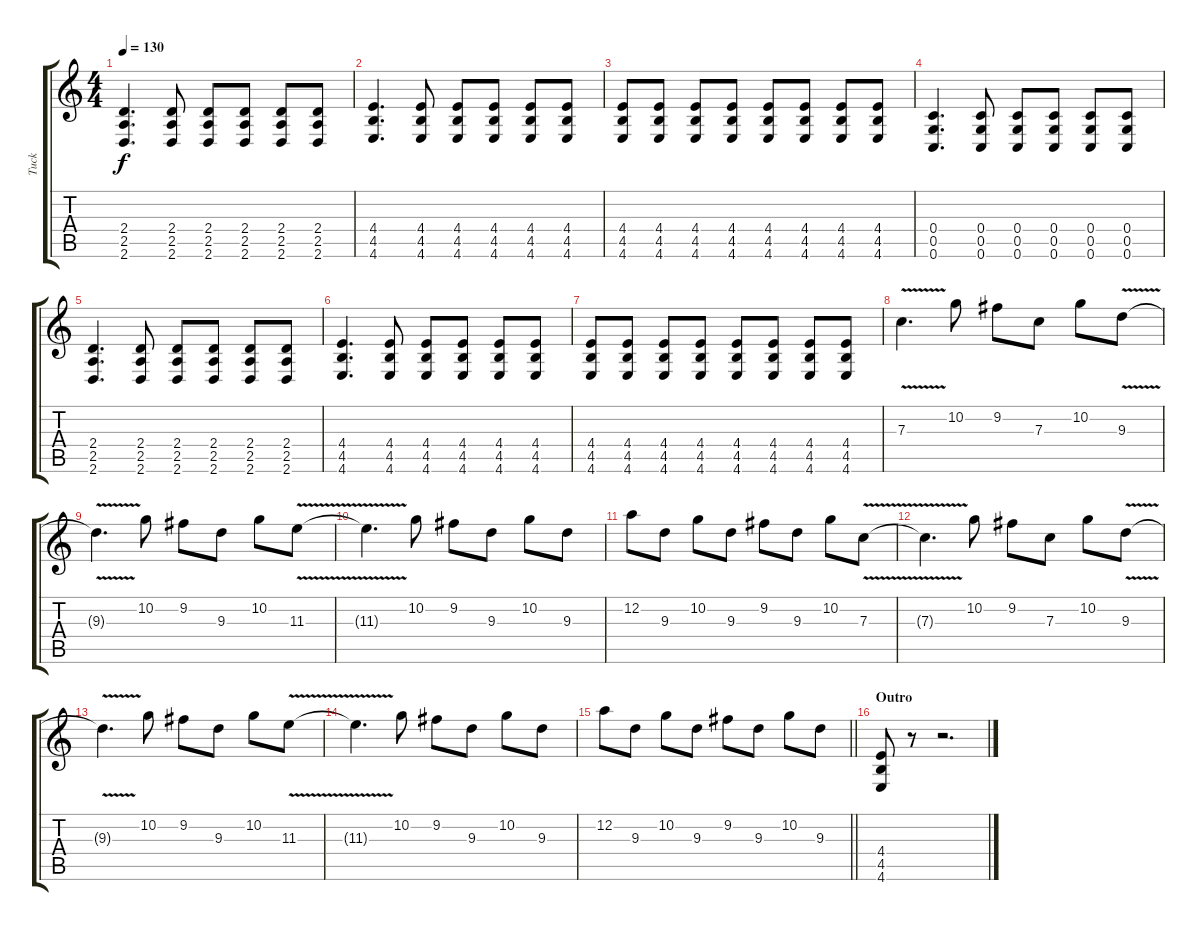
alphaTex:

\track ("Tuck" "Tuck") {instrument distortionguitar}
\staff {score tabs}
\tuning (D4 A3 F3 C3 G2 C2) {hide}
\ts (4 4)
\tempo 130
\clef g2
\ks c
(2.4 2.5 2.6).4{d dy f} (2.4 2.5 2.6).8 (2.4 2.5 2.6).8 (2.4 2.5 2.6).8 (2.4 2.5 2.6).8 (2.4 2.5 2.6).8 |
(4.4 4.5 4.6).4{d} (4.4 4.5 4.6).8 (4.4 4.5 4.6).8 (4.4 4.5 4.6).8 (4.4 4.5 4.6).8 (4.4 4.5 4.6).8 |
(4.4 4.5 4.6).8 (4.4 4.5 4.6).8 (4.4 4.5 4.6).8 (4.4 4.5 4.6).8 (4.4 4.5 4.6).8 (4.4 4.5 4.6).8 (4.4 4.5 4.6).8 (4.4 4.5 4.6).8 |
(0.4 0.5 0.6).4{d} (0.4 0.5 0.6).8 (0.4 0.5 0.6).8 (0.4 0.5 0.6).8 (0.4 0.5 0.6).8 (0.4 0.5 0.6).8 |
(2.4 2.5 2.6).4{d} (2.4 2.5 2.6).8 (2.4 2.5 2.6).8 (2.4 2.5 2.6).8 (2.4 2.5 2.6).8 (2.4 2.5 2.6).8 |
(4.4 4.5 4.6).4{d} (4.4 4.5 4.6).8 (4.4 4.5 4.6).8 (4.4 4.5 4.6).8 (4.4 4.5 4.6).8 (4.4 4.5 4.6).8 |
(4.4 4.5 4.6).8 (4.4 4.5 4.6).8 (4.4 4.5 4.6).8 (4.4 4.5 4.6).8 (4.4 4.5 4.6).8 (4.4 4.5 4.6).8 (4.4 4.5 4.6).8 (4.4 4.5 4.6).8 |
7.3{v}.4{d} 10.2.8 9.2.8 7.3.8 10.2.8 9.3{v}.8 |
9.3{t}.4{d} 10.2.8 9.2.8 9.3.8 10.2.8 11.3{v}.8 |
11.3{t}.4{d} 10.2.8 9.2.8 9.3.8 10.2.8 9.3.8 |
12.2.8 9.3.8 10.2.8 9.3.8 9.2.8 9.3.8 10.2.8 7.3{v}.8 |
7.3{t}.4{d} 10.2.8 9.2.8 7.3.8 10.2.8 9.3{v}.8 |
9.3{t}.4{d} 10.2.8 9.2.8 9.3.8 10.2.8 11.3{v}.8 |
11.3{t}.4{d} 10.2.8 9.2.8 9.3.8 10.2.8 9.3.8 |
\barLineRight lightlight
12.2.8 9.3.8 10.2.8 9.3.8 9.2.8 9.3.8 10.2.8 9.3.8 |
\section ("" "Outro")
(4.4 4.5 4.6).8 r.8 r.2{d}
